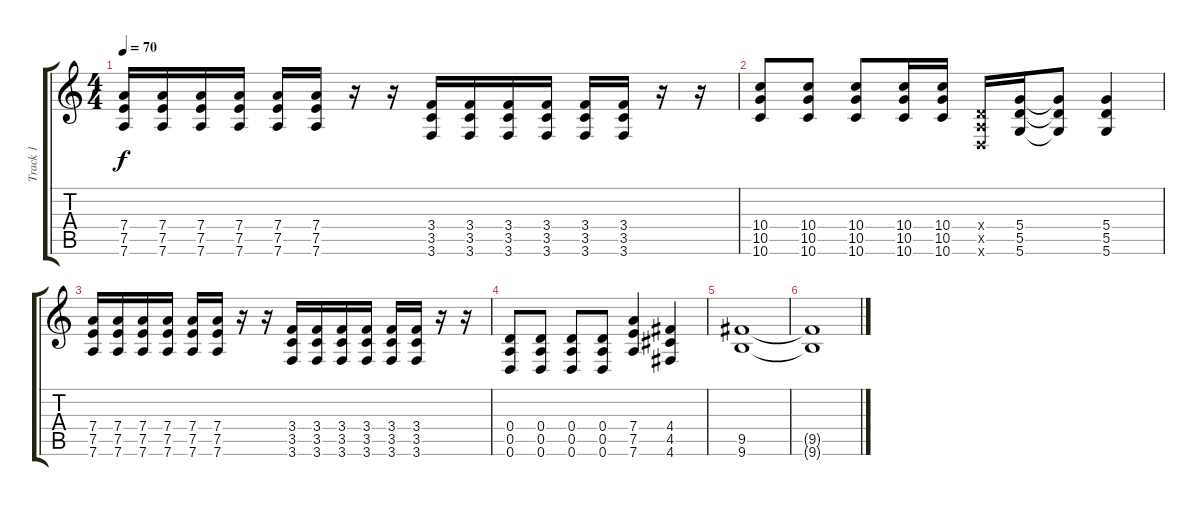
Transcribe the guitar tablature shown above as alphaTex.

\track ("Track 1" "Track 1") {instrument electricguitarclean}
\staff {score tabs}
\tuning (E4 B3 G3 D3 A2 D2) {hide}
\ts (4 4)
\tempo 70
\clef g2
\ks c
(7.4 7.5 7.6).16{dy f instrument distortionguitar} (7.4 7.5 7.6).16 (7.4 7.5 7.6).16 (7.4 7.5 7.6).16 (7.4 7.5 7.6).16 (7.4 7.5 7.6).16 r.16 r.16 (3.4 3.5 3.6).16 (3.4 3.5 3.6).16 (3.4 3.5 3.6).16 (3.4 3.5 3.6).16 (3.4 3.5 3.6).16 (3.4 3.5 3.6).16 r.16 r.16 |
(10.4 10.5 10.6).8 (10.4 10.5 10.6).8 (10.4 10.5 10.6).8 (10.4 10.5 10.6).16 (10.4 10.5 10.6).16 (0.4{x} 0.5{x} 0.6{x}).16 (5.4 5.5 5.6).16 (5.4{t} 5.5{t} 5.6{t}).8 (5.4 5.5 5.6).4 |
(7.4 7.5 7.6).16{instrument distortionguitar} (7.4 7.5 7.6).16 (7.4 7.5 7.6).16 (7.4 7.5 7.6).16 (7.4 7.5 7.6).16 (7.4 7.5 7.6).16 r.16 r.16 (3.4 3.5 3.6).16 (3.4 3.5 3.6).16 (3.4 3.5 3.6).16 (3.4 3.5 3.6).16 (3.4 3.5 3.6).16 (3.4 3.5 3.6).16 r.16 r.16 |
(0.4 0.5 0.6).8 (0.4 0.5 0.6).8 (0.4 0.5 0.6).8 (0.4 0.5 0.6).8 (7.4 7.5 7.6).4 (4.4 4.5 4.6).4 |
(9.5 9.6).1 |
(9.5{t} 9.6{t}).1
